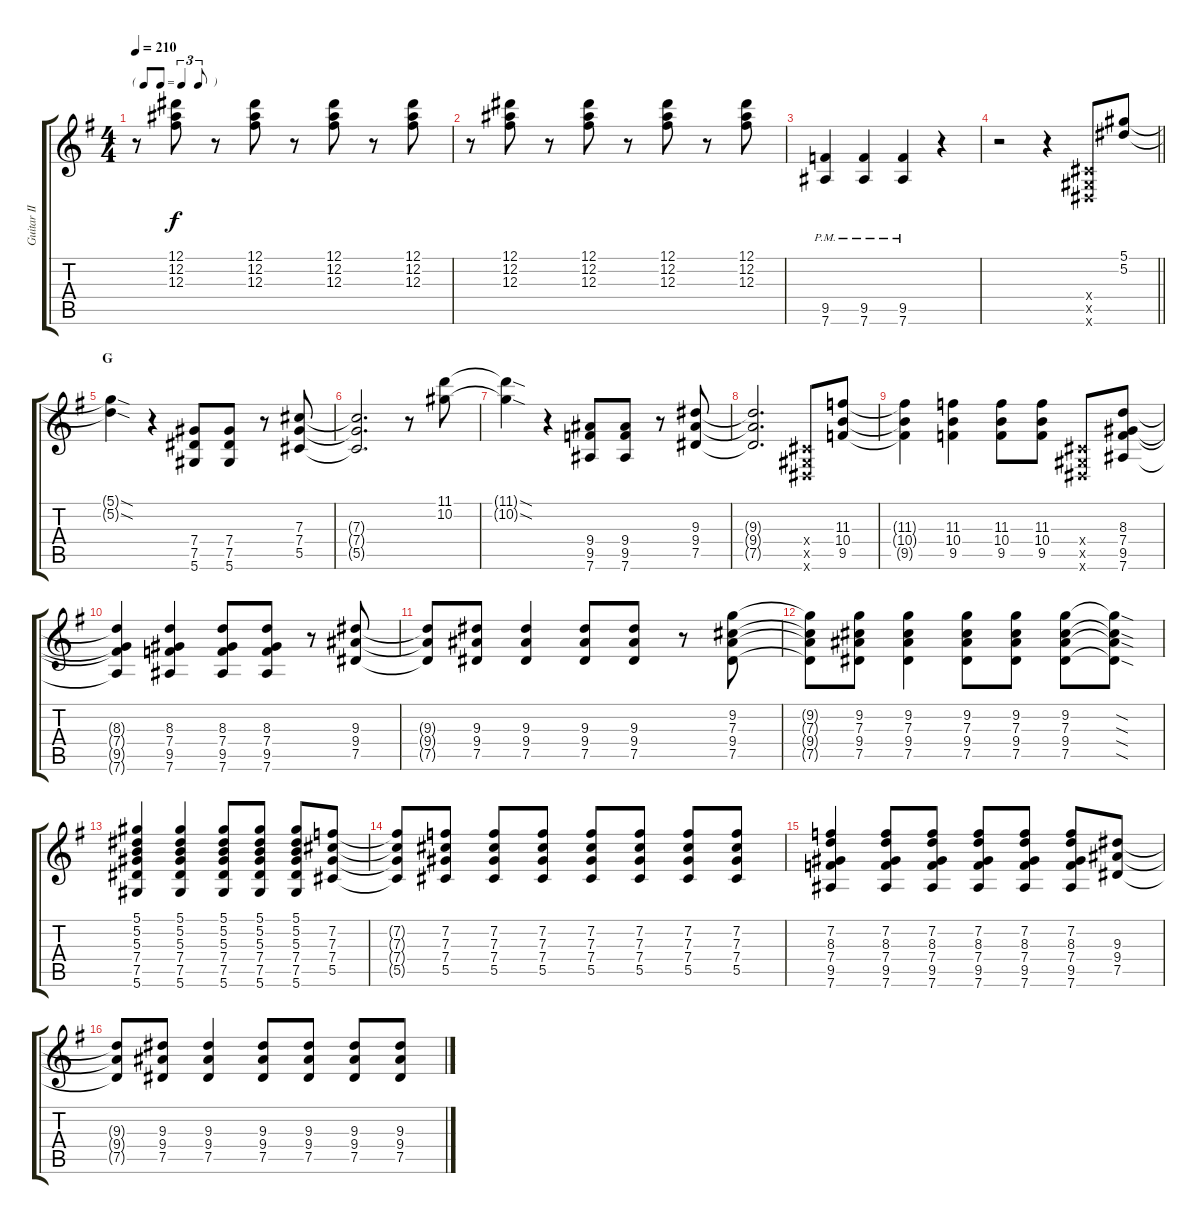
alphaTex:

\track ("Guitar II (Hitsugi)" "Guitar II ") {instrument distortionguitar}
\staff {score tabs}
\tuning (Eb4 Bb3 Gb3 Db3 Ab2 Eb2) {hide}
\ts (4 4)
\tf triplet8th
\tempo 210
\clef g2
\ks g
r.8{dy f} (12.1 12.2 12.3).8 r.8 (12.1 12.2 12.3).8 r.8 (12.1 12.2 12.3).8 r.8 (12.1 12.2 12.3).8 |
r.8 (12.1 12.2 12.3).8 r.8 (12.1 12.2 12.3).8 r.8 (12.1 12.2 12.3).8 r.8 (12.1 12.2 12.3).8 |
(9.5{pm} 7.6{pm}).4 (9.5{pm} 7.6{pm}).4 (9.5{pm} 7.6{pm}).4 r.4 |
\barLineRight lightlight
r.2 r.4 (0.4{x} 0.5{x} 0.6{x}).8 (5.1 5.2).8 |
\section ("" "G")
(5.1{sod t} 5.2{sod t}).4 r.4 (7.4 7.5 5.6).8 (7.4 7.5 5.6).8 r.8 (7.3 7.4 5.5).8 |
(7.3{t} 7.4{t} 5.5{t}).2{d} r.8 (11.1 10.2).8 |
(11.1{sod t} 10.2{sod t}).4 r.4 (9.4 9.5 7.6).8 (9.4 9.5 7.6).8 r.8 (9.3 9.4 7.5).8 |
(9.3{t} 9.4{t} 7.5{t}).2{d} (0.4{x} 0.5{x} 0.6{x}).8 (11.3 10.4 9.5).8 |
(11.3{t} 10.4{t} 9.5{t}).4 (11.3 10.4 9.5).4 (11.3 10.4 9.5).8 (11.3 10.4 9.5).8 (0.4{x} 0.5{x} 0.6{x}).8 (8.3 7.4 9.5 7.6).8 |
(8.3{t} 7.4{t} 9.5{t} 7.6{t}).4 (8.3 7.4 9.5 7.6).4 (8.3 7.4 9.5 7.6).8 (8.3 7.4 9.5 7.6).8 r.8 (9.3 9.4 7.5).8 |
(9.3{t} 9.4{t} 7.5{t}).8 (9.3 9.4 7.5).8 (9.3 9.4 7.5).4 (9.3 9.4 7.5).8 (9.3 9.4 7.5).8 r.8 (9.2 7.3 9.4 7.5).8 |
(9.2{t} 7.3{t} 9.4{t} 7.5{t}).8 (9.2 7.3 9.4 7.5).8 (9.2 7.3 9.4 7.5).4 (9.2 7.3 9.4 7.5).8 (9.2 7.3 9.4 7.5).8 (9.2 7.3 9.4 7.5).8 (9.2{sod t} 7.3{sod t} 9.4{sod t} 7.5{sod t}).8 |
(5.1 5.2 5.3 7.4 7.5 5.6).4 (5.1 5.2 5.3 7.4 7.5 5.6).4 (5.1 5.2 5.3 7.4 7.5 5.6).8 (5.1 5.2 5.3 7.4 7.5 5.6).8 (5.1 5.2 5.3 7.4 7.5 5.6).8 (7.2 7.3 7.4 5.5).8 |
(7.2{t} 7.3{t} 7.4{t} 5.5{t}).8 (7.2 7.3 7.4 5.5).8 (7.2 7.3 7.4 5.5).8 (7.2 7.3 7.4 5.5).8 (7.2 7.3 7.4 5.5).8 (7.2 7.3 7.4 5.5).8 (7.2 7.3 7.4 5.5).8 (7.2 7.3 7.4 5.5).8 |
(7.2 8.3 7.4 9.5 7.6).4 (7.2 8.3 7.4 9.5 7.6).8 (7.2 8.3 7.4 9.5 7.6).8 (7.2 8.3 7.4 9.5 7.6).8 (7.2 8.3 7.4 9.5 7.6).8 (7.2 8.3 7.4 9.5 7.6).8 (9.3 9.4 7.5).8 |
(9.3{t} 9.4{t} 7.5{t}).8 (9.3 9.4 7.5).8 (9.3 9.4 7.5).4 (9.3 9.4 7.5).8 (9.3 9.4 7.5).8 (9.3 9.4 7.5).8 (9.3 9.4 7.5).8
